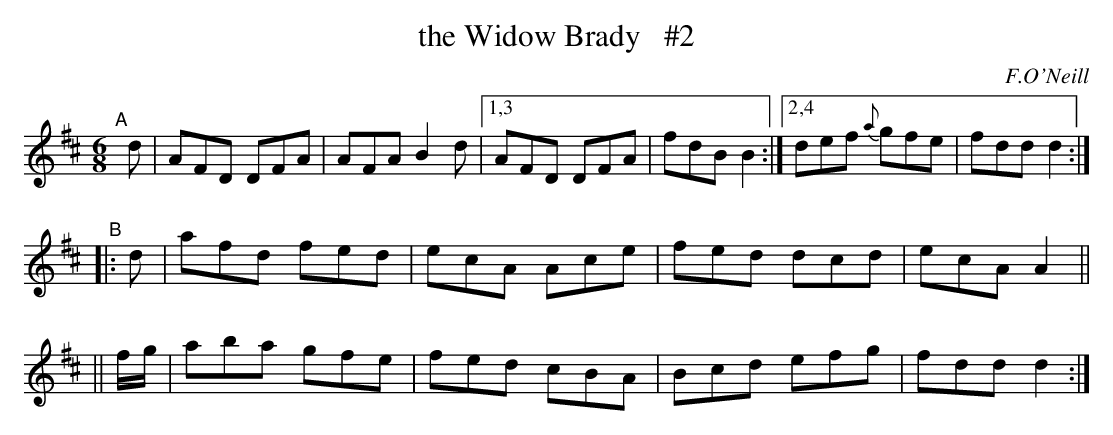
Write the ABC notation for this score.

X:1
T: the Widow Brady   #2
O: F.O'Neill
M: 6/8
L: 1/8
K: D
"^A"\
[|]d | AFD DFA | AFA B2d |[1,3 AFD DFA | fdB B2 \
                        :|[2,4 def {a}gfe | fdd d2 :|
"^B"\
|:   d  | afd fed | ecA Ace | fed dcd | ecA A2 ||
|| f/g/ | aba gfe | fed cBA | Bcd efg | fdd d2 :|
